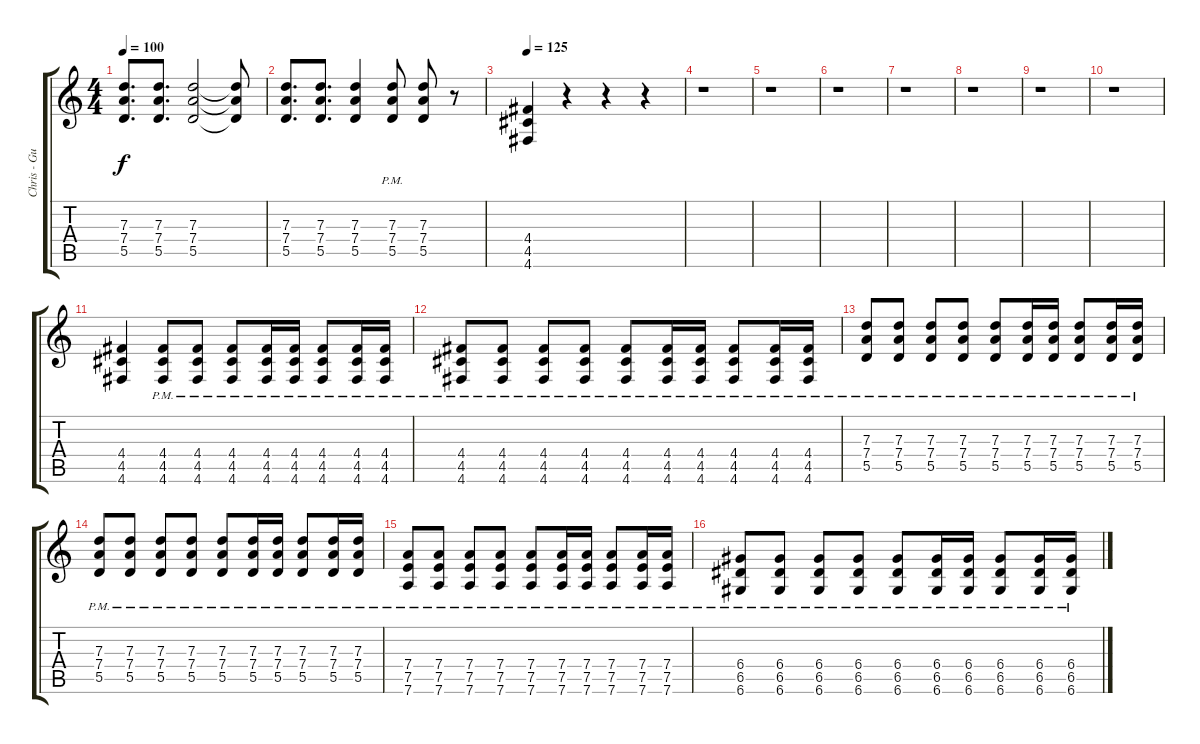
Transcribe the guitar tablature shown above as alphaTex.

\track ("Chris - Guitar 2" "Chris - Gu") {instrument distortionguitar}
\staff {score tabs}
\tuning (E4 B3 G3 D3 A2 D2) {hide}
\ts (4 4)
\tempo 100
\clef g2
\ks c
(7.3 7.4 5.5).8{d dy f} (7.3 7.4 5.5).8{d} (7.3 7.4 5.5).2 (7.3{t} 7.4{t} 5.5{t}).8 |
(7.3 7.4 5.5).8{d} (7.3 7.4 5.5).8{d} (7.3 7.4 5.5).4 (7.3{pm} 7.4{pm} 5.5{pm}).8 (7.3 7.4 5.5).8 r.8 |
\tempo 125
(4.4 4.5 4.6).4{balance 0} r.4 r.4 r.4 |
r.1 |
r.1 |
r.1 |
r.1 |
r.1 |
r.1 |
r.1 |
(4.4 4.5 4.6).4 (4.4{pm} 4.5{pm} 4.6{pm}).8 (4.4{pm} 4.5{pm} 4.6{pm}).8 (4.4{pm} 4.5{pm} 4.6{pm}).8 (4.4{pm} 4.5{pm} 4.6{pm}).16 (4.4{pm} 4.5{pm} 4.6{pm}).16 (4.4{pm} 4.5{pm} 4.6{pm}).8 (4.4{pm} 4.5{pm} 4.6{pm}).16 (4.4{pm} 4.5{pm} 4.6{pm}).16 |
(4.4{pm} 4.5{pm} 4.6{pm}).8 (4.4{pm} 4.5{pm} 4.6{pm}).8 (4.4{pm} 4.5{pm} 4.6{pm}).8 (4.4{pm} 4.5{pm} 4.6{pm}).8 (4.4{pm} 4.5{pm} 4.6{pm}).8 (4.4{pm} 4.5{pm} 4.6{pm}).16 (4.4{pm} 4.5{pm} 4.6{pm}).16 (4.4{pm} 4.5{pm} 4.6{pm}).8 (4.4{pm} 4.5{pm} 4.6{pm}).16 (4.4{pm} 4.5{pm} 4.6{pm}).16 |
(7.3{pm} 7.4{pm} 5.5{pm}).8 (7.3{pm} 7.4{pm} 5.5{pm}).8 (7.3{pm} 7.4{pm} 5.5{pm}).8 (7.3{pm} 7.4{pm} 5.5{pm}).8 (7.3{pm} 7.4{pm} 5.5{pm}).8 (7.3{pm} 7.4{pm} 5.5{pm}).16 (7.3{pm} 7.4{pm} 5.5{pm}).16 (7.3{pm} 7.4{pm} 5.5).8 (7.3{pm} 7.4{pm} 5.5{pm}).16 (7.3{pm} 7.4{pm} 5.5{pm}).16 |
(7.3{pm} 7.4{pm} 5.5{pm}).8 (7.3{pm} 7.4{pm} 5.5{pm}).8 (7.3{pm} 7.4{pm} 5.5{pm}).8 (7.3{pm} 7.4{pm} 5.5{pm}).8 (7.3{pm} 7.4{pm} 5.5{pm}).8 (7.3{pm} 7.4{pm} 5.5{pm}).16 (7.3{pm} 7.4{pm} 5.5{pm}).16 (7.3{pm} 7.4{pm} 5.5).8 (7.3{pm} 7.4{pm} 5.5{pm}).16 (7.3{pm} 7.4{pm} 5.5{pm}).16 |
(7.4{pm} 7.5{pm} 7.6{pm}).8 (7.4{pm} 7.5{pm} 7.6{pm}).8 (7.4{pm} 7.5{pm} 7.6{pm}).8 (7.4{pm} 7.5{pm} 7.6{pm}).8 (7.4{pm} 7.5{pm} 7.6{pm}).8 (7.4{pm} 7.5{pm} 7.6{pm}).16 (7.4{pm} 7.5{pm} 7.6{pm}).16 (7.4{pm} 7.5{pm} 7.6{pm}).8 (7.4{pm} 7.5{pm} 7.6{pm}).16 (7.4{pm} 7.5{pm} 7.6{pm}).16 |
(6.4{pm} 6.5{pm} 6.6{pm}).8 (6.4{pm} 6.5{pm} 6.6{pm}).8 (6.4{pm} 6.5{pm} 6.6{pm}).8 (6.4{pm} 6.5{pm} 6.6{pm}).8 (6.4{pm} 6.5{pm} 6.6{pm}).8 (6.4{pm} 6.5{pm} 6.6{pm}).16 (6.4{pm} 6.5{pm} 6.6{pm}).16 (6.4{pm} 6.5{pm} 6.6{pm}).8 (6.4{pm} 6.5{pm} 6.6{pm}).16 (6.4{pm} 6.5{pm} 6.6{pm}).16
